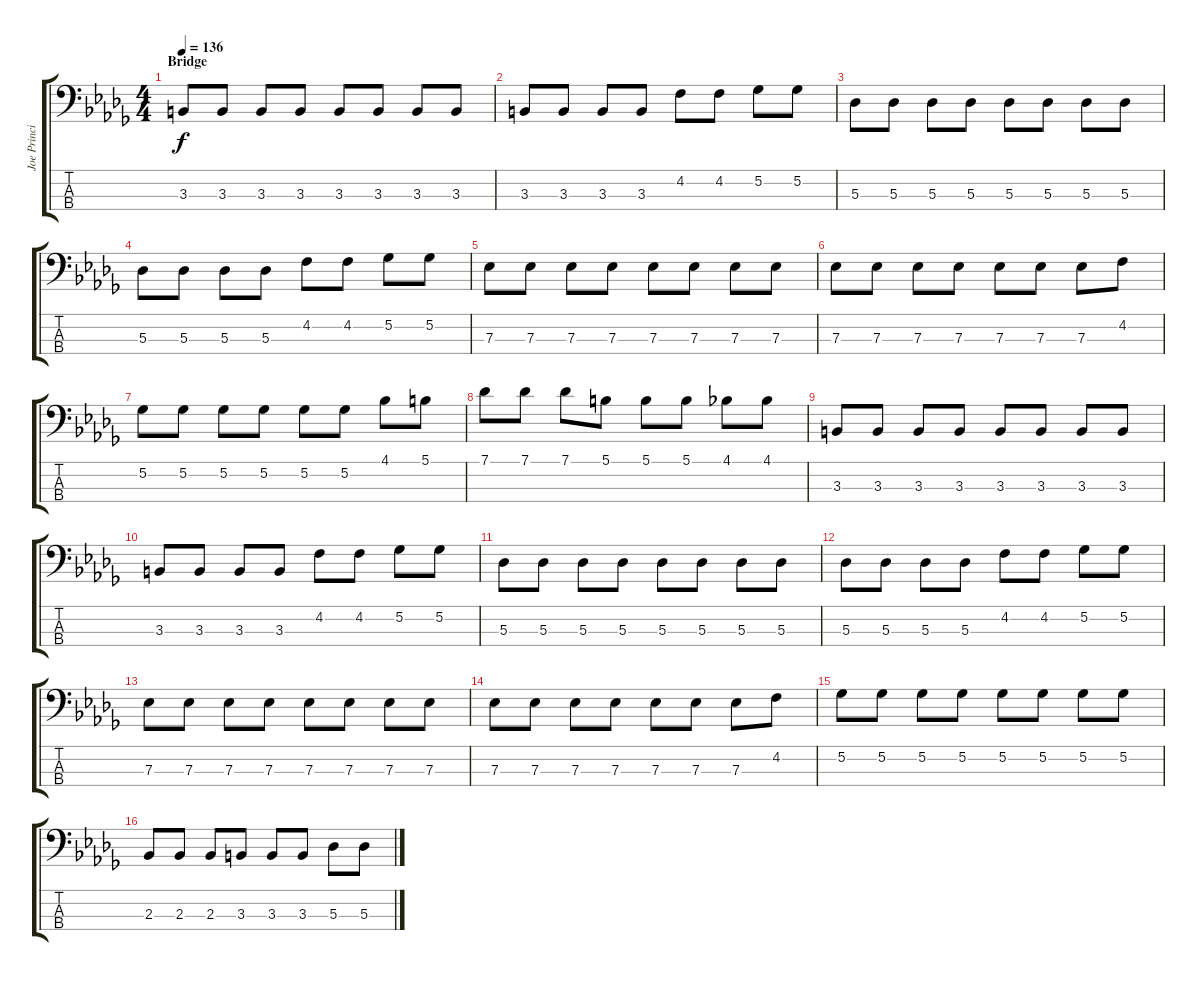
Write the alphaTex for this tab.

\track ("Joe Principe - Bass" "Joe Princi") {instrument electricbassfinger}
\staff {score tabs}
\tuning (Gb2 Db2 Ab1 Eb1) {hide}
\ts (4 4)
\section ("" "Bridge")
\tempo 136
\clef f4
\ks db
3.3.8{dy f} 3.3.8 3.3.8 3.3.8 3.3.8 3.3.8 3.3.8 3.3.8 |
3.3.8 3.3.8 3.3.8 3.3.8 4.2.8 4.2.8 5.2.8 5.2.8 |
5.3.8 5.3.8 5.3.8 5.3.8 5.3.8 5.3.8 5.3.8 5.3.8 |
5.3.8 5.3.8 5.3.8 5.3.8 4.2.8 4.2.8 5.2.8 5.2.8 |
7.3.8 7.3.8 7.3.8 7.3.8 7.3.8 7.3.8 7.3.8 7.3.8 |
7.3.8 7.3.8 7.3.8 7.3.8 7.3.8 7.3.8 7.3.8 4.2.8 |
5.2.8 5.2.8 5.2.8 5.2.8 5.2.8 5.2.8 4.1.8 5.1.8 |
7.1.8 7.1.8 7.1.8 5.1.8 5.1.8 5.1.8 4.1.8 4.1.8 |
3.3.8 3.3.8 3.3.8 3.3.8 3.3.8 3.3.8 3.3.8 3.3.8 |
3.3.8 3.3.8 3.3.8 3.3.8 4.2.8 4.2.8 5.2.8 5.2.8 |
5.3.8 5.3.8 5.3.8 5.3.8 5.3.8 5.3.8 5.3.8 5.3.8 |
5.3.8 5.3.8 5.3.8 5.3.8 4.2.8 4.2.8 5.2.8 5.2.8 |
7.3.8 7.3.8 7.3.8 7.3.8 7.3.8 7.3.8 7.3.8 7.3.8 |
7.3.8 7.3.8 7.3.8 7.3.8 7.3.8 7.3.8 7.3.8 4.2.8 |
5.2.8 5.2.8 5.2.8 5.2.8 5.2.8 5.2.8 5.2.8 5.2.8 |
2.3.8 2.3.8 2.3.8 3.3.8 3.3.8 3.3.8 5.3.8 5.3.8
